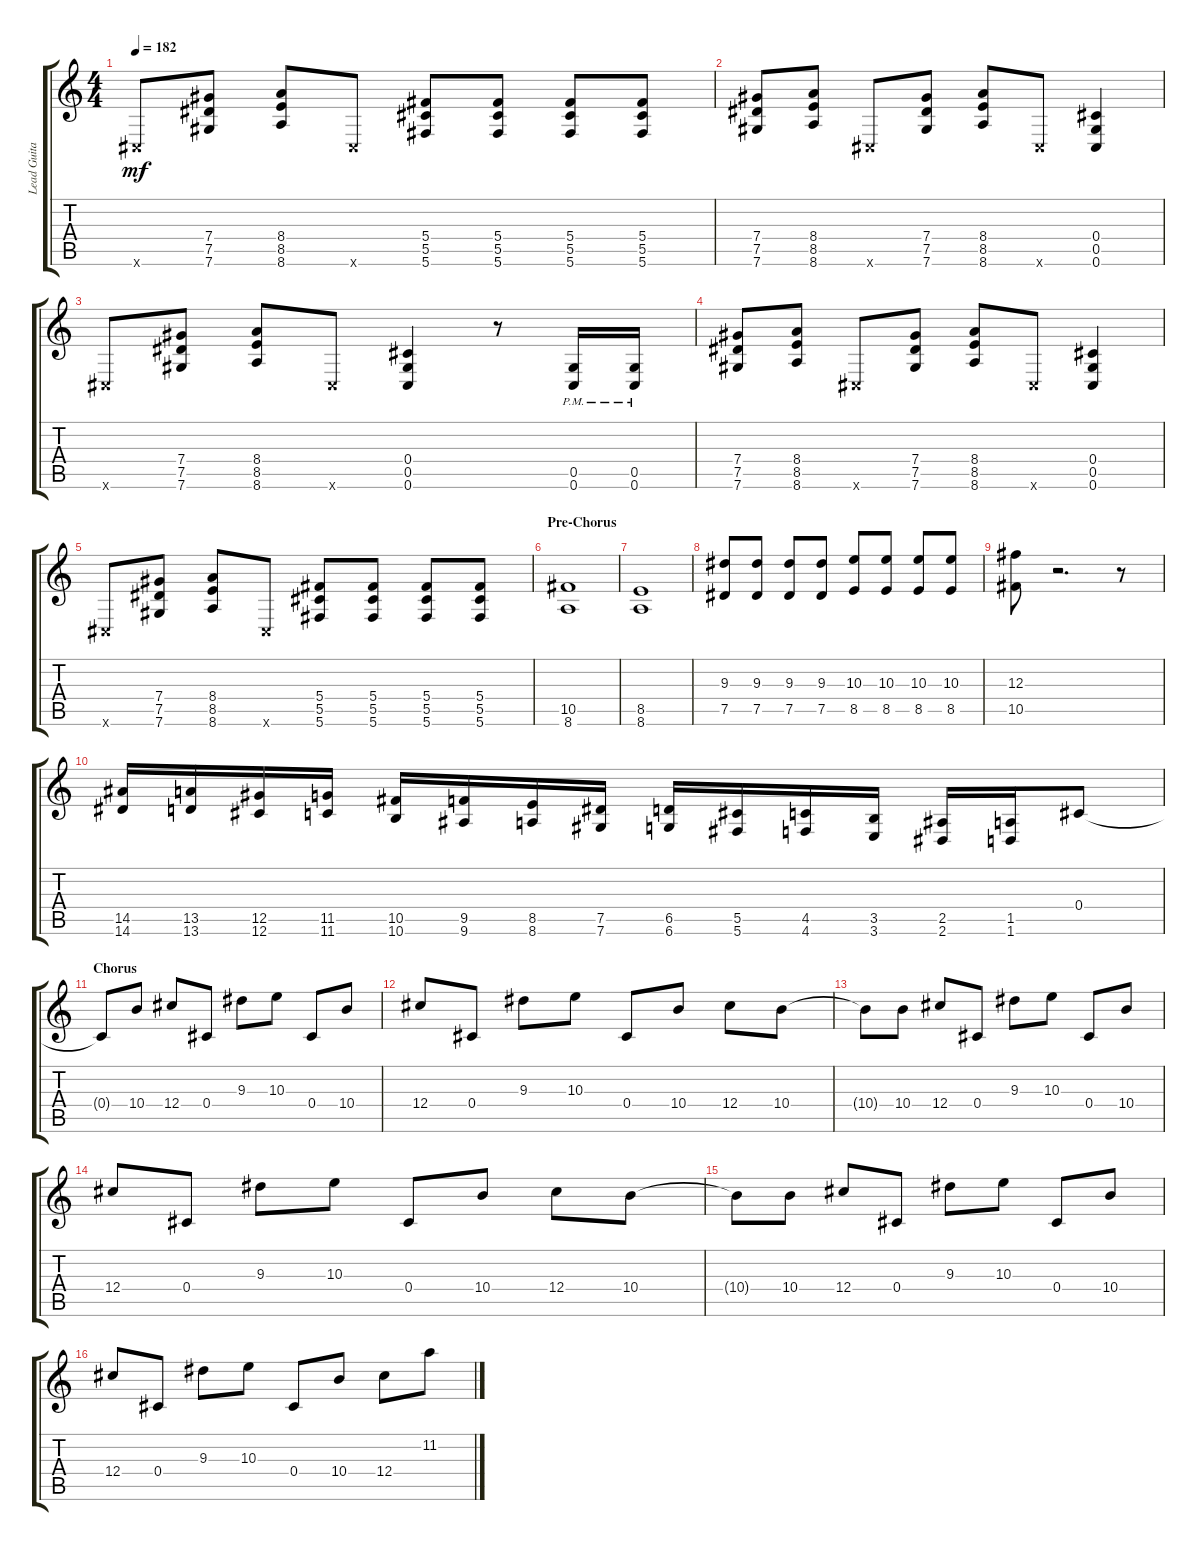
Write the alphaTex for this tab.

\track ("Lead Guitar" "Lead Guita") {instrument distortionguitar}
\staff {score tabs}
\tuning (Eb4 Bb3 Gb3 Db3 Ab2 Db2) {hide}
\ts (4 4)
\tempo 182
\clef g2
\ks c
0.6{x}.8{dy mf} (7.4 7.5 7.6).8 (8.4 8.5 8.6).8 0.6{x}.8 (5.4 5.5 5.6).8 (5.4 5.5 5.6).8 (5.4 5.5 5.6).8 (5.4 5.5 5.6).8 |
(7.4 7.5 7.6).8 (8.4 8.5 8.6).8 0.6{x}.8 (7.4 7.5 7.6).8 (8.4 8.5 8.6).8 0.6{x}.8 (0.4 0.5 0.6).4 |
0.6{x}.8 (7.4 7.5 7.6).8 (8.4 8.5 8.6).8 0.6{x}.8 (0.4 0.5 0.6).4 r.8 (0.5{pm} 0.6{pm}).16 (0.5{pm} 0.6{pm}).16 |
(7.4 7.5 7.6).8 (8.4 8.5 8.6).8 0.6{x}.8 (7.4 7.5 7.6).8 (8.4 8.5 8.6).8 0.6{x}.8 (0.4 0.5 0.6).4 |
0.6{x}.8 (7.4 7.5 7.6).8 (8.4 8.5 8.6).8 0.6{x}.8 (5.4 5.5 5.6).8 (5.4 5.5 5.6).8 (5.4 5.5 5.6).8 (5.4 5.5 5.6).8 |
\section ("" "Pre-Chorus")
(10.5 8.6).1 |
(8.5 8.6).1 |
(9.3 7.5).8 (9.3 7.5).8 (9.3 7.5).8 (9.3 7.5).8 (10.3 8.5).8 (10.3 8.5).8 (10.3 8.5).8 (10.3 8.5).8 |
(12.3 10.5).8 r.2{d} r.8 |
(14.5 14.6).16 (13.5 13.6).16 (12.5 12.6).16 (11.5 11.6).16 (10.5 10.6).16 (9.5 9.6).16 (8.5 8.6).16 (7.5 7.6).16 (6.5 6.6).16 (5.5 5.6).16 (4.5 4.6).16 (3.5 3.6).16 (2.5 2.6).16 (1.5 1.6).16 0.4.8 |
\section ("" "Chorus")
0.4{t}.8 10.4.8 12.4.8 0.4.8 9.3.8 10.3.8 0.4.8 10.4.8 |
12.4.8 0.4.8 9.3.8 10.3.8 0.4.8 10.4.8 12.4.8 10.4.8 |
10.4{t}.8 10.4.8 12.4.8 0.4.8 9.3.8 10.3.8 0.4.8 10.4.8 |
12.4.8 0.4.8 9.3.8 10.3.8 0.4.8 10.4.8 12.4.8 10.4.8 |
10.4{t}.8 10.4.8 12.4.8 0.4.8 9.3.8 10.3.8 0.4.8 10.4.8 |
12.4.8 0.4.8 9.3.8 10.3.8 0.4.8 10.4.8 12.4.8 11.2.8
